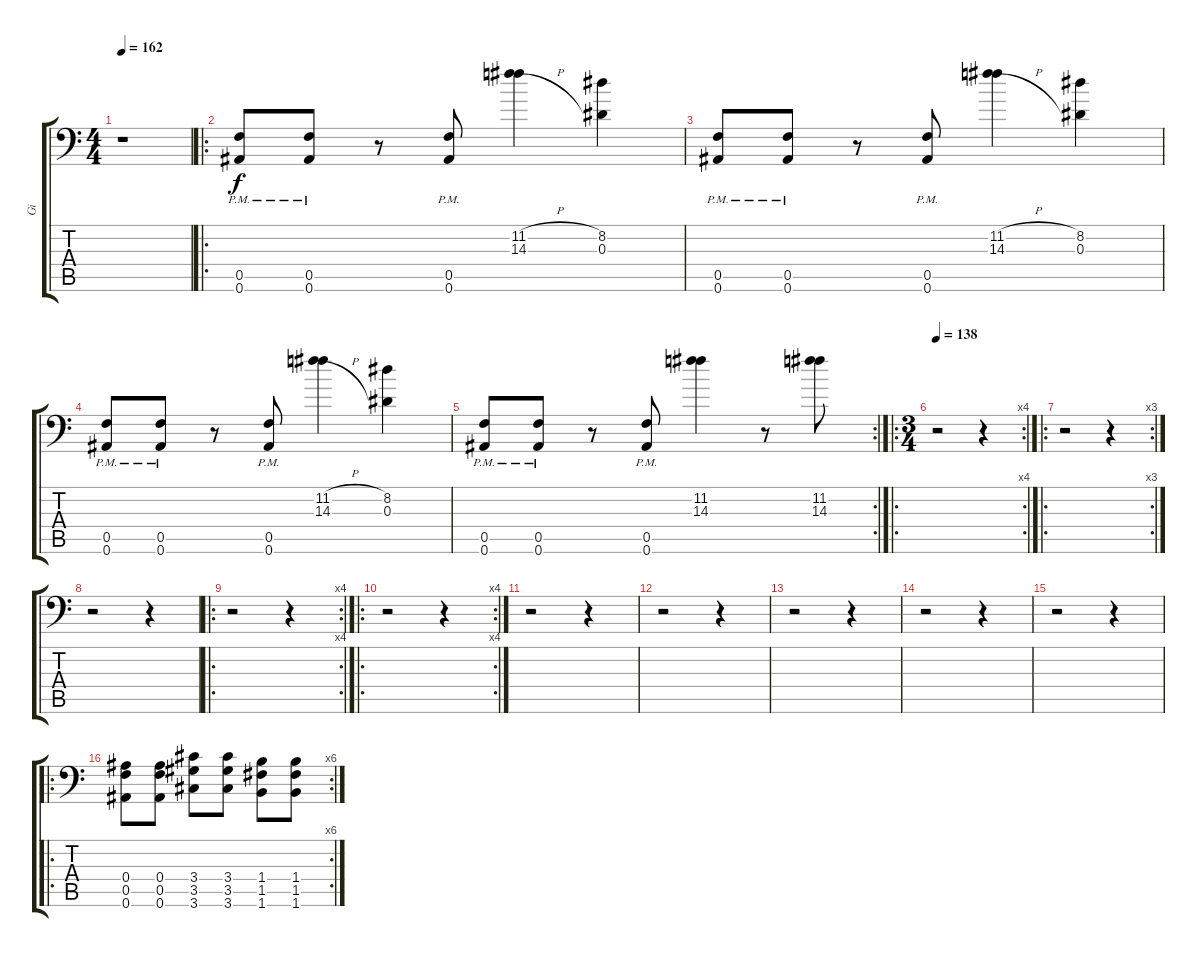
\track ("Gi" "Gi") {instrument overdrivenguitar}
\staff {score tabs}
\tuning (C4 G3 Eb3 Bb2 F2 Bb1) {hide}
\ts (4 4)
\tempo 162
\clef f4
\ks c
r.1{dy f} |
\ro
(0.5{pm} 0.6{pm}).8 (0.5{pm} 0.6{pm}).8 r.8 (0.5{pm} 0.6{pm}).8 (11.2{h} 14.3{h}).4 (8.2 0.3).4 |
(0.5{pm} 0.6{pm}).8 (0.5{pm} 0.6{pm}).8 r.8 (0.5{pm} 0.6{pm}).8 (11.2{h} 14.3{h}).4 (8.2 0.3).4 |
(0.5{pm} 0.6{pm}).8 (0.5{pm} 0.6{pm}).8 r.8 (0.5{pm} 0.6{pm}).8 (11.2{h} 14.3{h}).4 (8.2 0.3).4 |
\rc 2
(0.5{pm} 0.6{pm}).8 (0.5{pm} 0.6{pm}).8 r.8 (0.5{pm} 0.6{pm}).8 (11.2 14.3).4 r.8 (11.2 14.3).8 |
\ro
\rc 4
\ts (3 4)
\tempo 138
r.2 r.4 |
\ro
\rc 3
r.2 r.4 |
r.2 r.4 |
\ro
\rc 4
r.2 r.4 |
\ro
\rc 4
r.2 r.4 |
r.2 r.4 |
r.2 r.4 |
r.2 r.4 |
r.2 r.4 |
r.2 r.4 |
\ro
\rc 6
(0.4 0.5 0.6).8 (0.4 0.5 0.6).8 (3.4 3.5 3.6).8 (3.4 3.5 3.6).8 (1.4 1.5 1.6).8 (1.4 1.5 1.6).8
